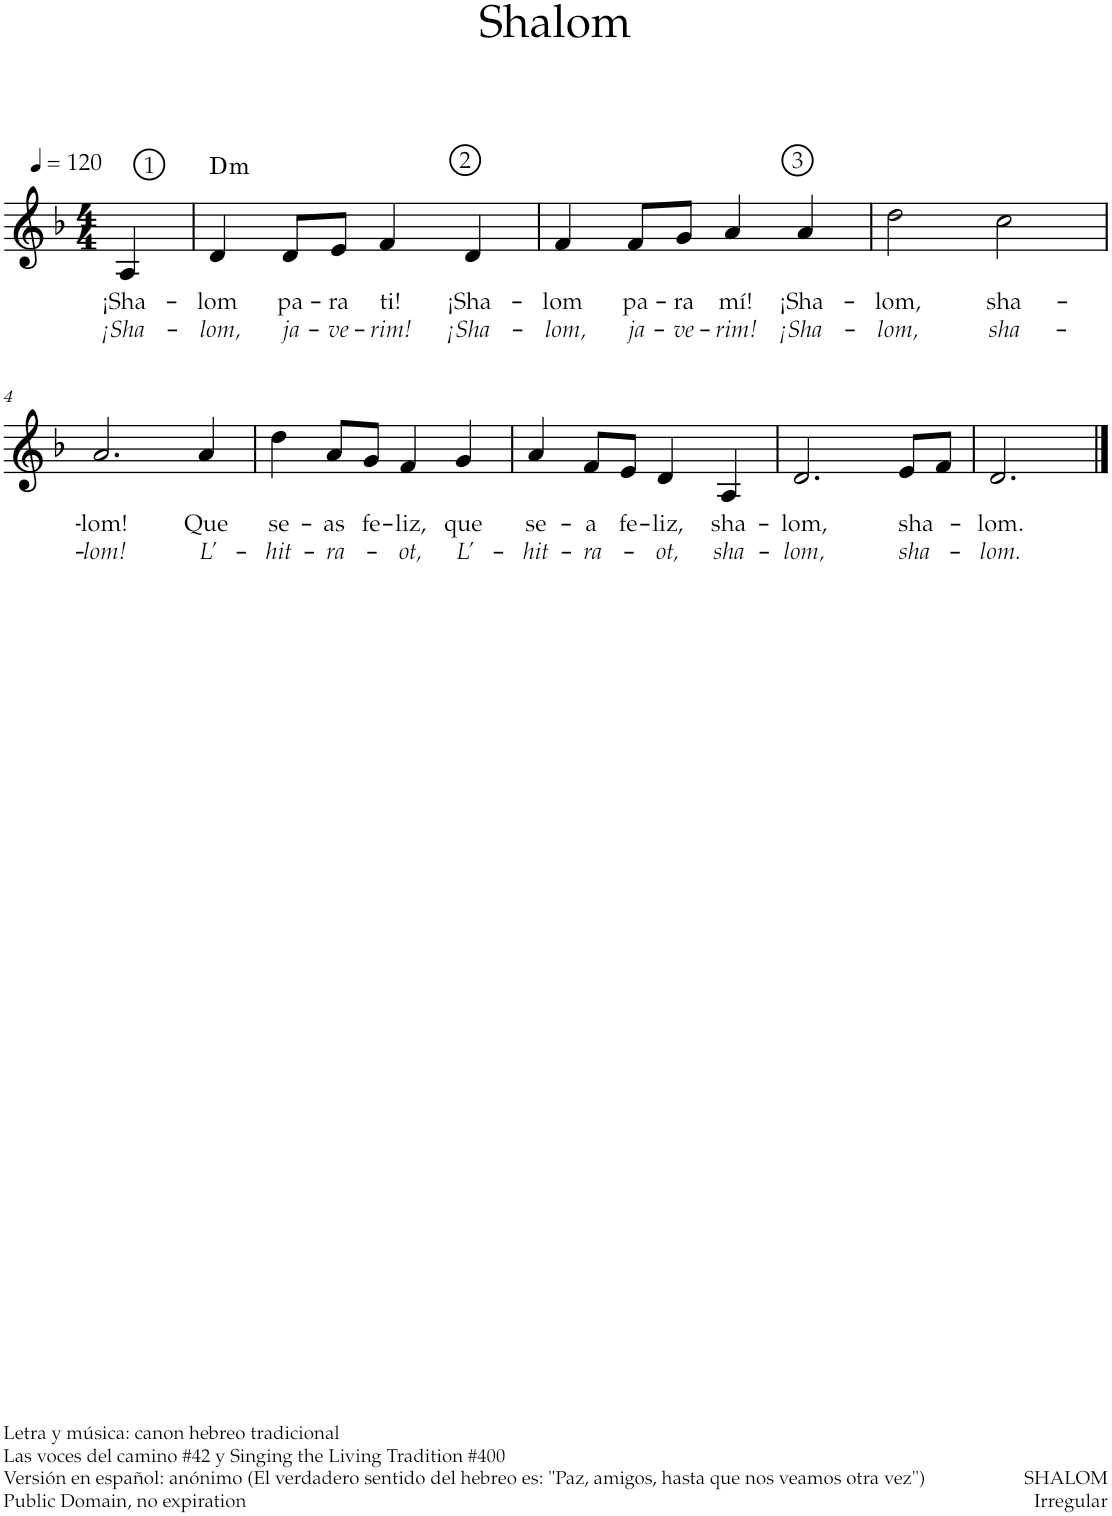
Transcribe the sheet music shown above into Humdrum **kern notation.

**kern	**text	**text	**harte
*part1	*part1	*part1	*part1
*staff1	*staff1	*staff1	*
*I"Piano	*	*	*
*I'Pno.	*	*	*
*clefG2	*	*	*
*k[b-]	*	*	*
*M4/4	*	*	*
*MM120	*	*	*
!!LO:REH:place=s1:a:cj:enc=circle:t=1:qo=0.5
=	=	=	=
!	!LO:LY:b	!LO:LY:b	!
4A/	¡Sha-	¡Sha-	.
!!LO:REH:place=s1:a:cj:enc=circle:t=2:qo=3
=1	=1	=1	=1
!	!LO:LY:b	!LO:LY:b	!LO:H:kt=m
4d/	-lom	-lom,	D:min
!	!LO:LY:b	!LO:LY:b	!
8d/L	pa-	ja-	.
!	!LO:LY:b	!LO:LY:b	!
8e/J	-ra	-ve-	.
!	!LO:LY:b	!LO:LY:b	!
4f/	ti!	-rim!	.
!	!LO:LY:b	!LO:LY:b	!
4d/	¡Sha-	¡Sha-	.
!!LO:REH:place=s1:a:cj:enc=circle:t=3:qo=3
=2	=2	=2	=2
!	!LO:LY:b	!LO:LY:b	!
4f/	-lom	-lom,	.
!	!LO:LY:b	!LO:LY:b	!
8f/L	pa-	ja-	.
!	!LO:LY:b	!LO:LY:b	!
8g/J	-ra	-ve-	.
!	!LO:LY:b	!LO:LY:b	!
4a/	mí!	-rim!	.
!	!LO:LY:b	!LO:LY:b	!
4a/	¡Sha-	¡Sha-	.
=3	=3	=3	=3
!	!LO:LY:b	!LO:LY:b	!
2dd\	-lom,	-lom,	.
!	!LO:LY:b	!LO:LY:b	!
2cc\	sha-	sha-	.
!!LO:LB:g=z
=4	=4	=4	=4
!	!LO:LY:b	!LO:LY:b	!
2.a/	-lom!	-lom!	.
!	!LO:LY:b	!LO:LY:b	!
4a/	Que	L’-	.
=5	=5	=5	=5
!	!LO:LY:b	!LO:LY:b	!
4dd\	se-	-hit-	.
!	!LO:LY:b	!LO:LY:b	!
8a/L	-as	-ra-	.
!	!LO:LY:b	!	!
8g/J	fe-	.	.
!	!LO:LY:b	!LO:LY:b	!
4f/	-liz,	-ot,	.
!	!LO:LY:b	!LO:LY:b	!
4g/	que	L’-	.
=6	=6	=6	=6
!	!LO:LY:b	!LO:LY:b	!
4a/	se-	-hit-	.
!	!LO:LY:b	!LO:LY:b	!
8f/L	-a	-ra-	.
!	!LO:LY:b	!	!
8e/J	fe-	.	.
!	!LO:LY:b	!LO:LY:b	!
4d/	-liz,	-ot,	.
!	!LO:LY:b	!LO:LY:b	!
4A/	sha-	sha-	.
=7	=7	=7	=7
!	!LO:LY:b	!LO:LY:b	!
2.d/	-lom,	-lom,	.
!	!LO:LY:b	!LO:LY:b	!
8e/L	sha-	sha-	.
8f/J	.	.	.
=8	=8	=8	=8
!	!LO:LY:b	!LO:LY:b	!
2.d/	-lom.	-lom.	.
==	==	==	==
*-	*-	*-	*-
